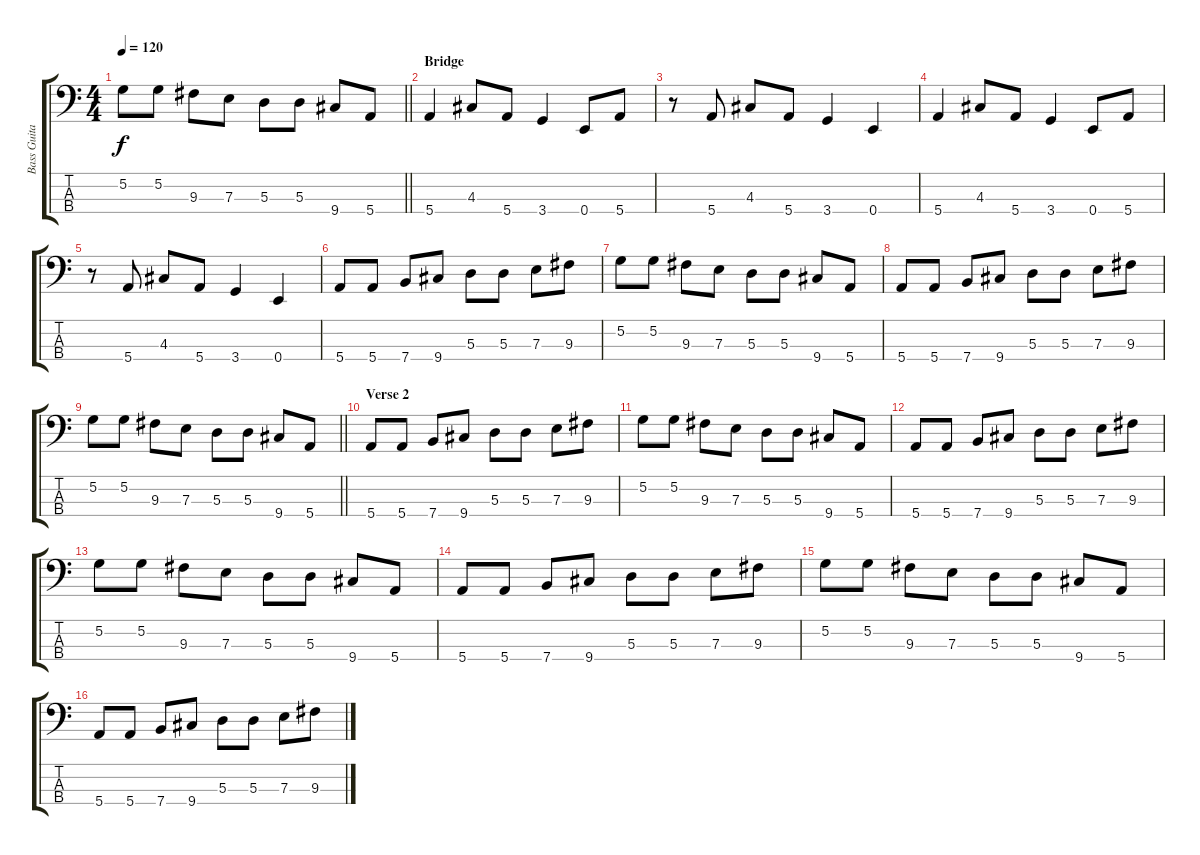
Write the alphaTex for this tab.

\track ("Bass Guitar" "Bass Guita") {instrument electricbasspick}
\staff {score tabs}
\tuning (G2 D2 A1 E1) {hide}
\ts (4 4)
\tempo 120
\clef f4
\barLineRight lightlight
\ks c
5.2.8{dy f} 5.2.8 9.3.8 7.3.8 5.3.8 5.3.8 9.4.8 5.4.8 |
\section ("" "Bridge")
5.4.4 4.3.8 5.4.8 3.4.4 0.4.8 5.4.8 |
r.8 5.4.8 4.3.8 5.4.8 3.4.4 0.4.4 |
5.4.4 4.3.8 5.4.8 3.4.4 0.4.8 5.4.8 |
r.8 5.4.8 4.3.8 5.4.8 3.4.4 0.4.4 |
5.4.8 5.4.8 7.4.8 9.4.8 5.3.8 5.3.8 7.3.8 9.3.8 |
5.2.8 5.2.8 9.3.8 7.3.8 5.3.8 5.3.8 9.4.8 5.4.8 |
5.4.8 5.4.8 7.4.8 9.4.8 5.3.8 5.3.8 7.3.8 9.3.8 |
\barLineRight lightlight
5.2.8 5.2.8 9.3.8 7.3.8 5.3.8 5.3.8 9.4.8 5.4.8 |
\section ("" "Verse 2")
5.4.8 5.4.8 7.4.8 9.4.8 5.3.8 5.3.8 7.3.8 9.3.8 |
5.2.8 5.2.8 9.3.8 7.3.8 5.3.8 5.3.8 9.4.8 5.4.8 |
5.4.8 5.4.8 7.4.8 9.4.8 5.3.8 5.3.8 7.3.8 9.3.8 |
5.2.8 5.2.8 9.3.8 7.3.8 5.3.8 5.3.8 9.4.8 5.4.8 |
5.4.8 5.4.8 7.4.8 9.4.8 5.3.8 5.3.8 7.3.8 9.3.8 |
5.2.8 5.2.8 9.3.8 7.3.8 5.3.8 5.3.8 9.4.8 5.4.8 |
5.4.8 5.4.8 7.4.8 9.4.8 5.3.8 5.3.8 7.3.8 9.3.8
